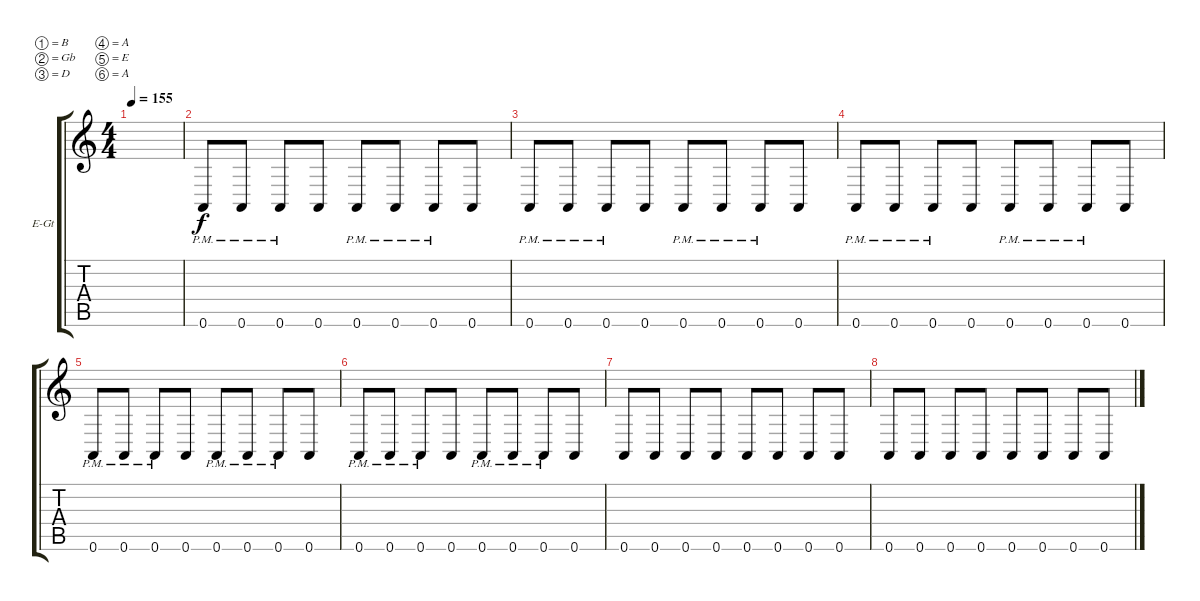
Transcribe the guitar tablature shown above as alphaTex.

\defaultSystemsLayout 4
\bracketExtendMode groupsimilarinstruments
\firstSystemTrackNameOrientation horizontal
\otherSystemsTrackNameOrientation horizontal
\track ("Extra Guitar Center" "E-Gt") {instrument distortionguitar}
\staff {score tabs}
\tuning (B3 Gb3 D3 A2 E2 A1)
\ts (4 4)
\tempo 155
\clef g2
\scale
0.333333
\ks c
|
\scale
0.333333 0.6{pm}.8 0.6{pm}.8 0.6{pm}.8 0.6.8 0.6{pm}.8 0.6{pm}.8 0.6{pm}.8 0.6.8 |
\scale
0.333333 0.6{pm}.8 0.6{pm}.8 0.6{pm}.8 0.6.8 0.6{pm}.8 0.6{pm}.8 0.6{pm}.8 0.6.8 |
\scale
0.333333 0.6{pm}.8 0.6{pm}.8 0.6{pm}.8 0.6.8 0.6{pm}.8 0.6{pm}.8 0.6{pm}.8 0.6.8 |
\scale
0.333333 0.6{pm}.8 0.6{pm}.8 0.6{pm}.8 0.6.8 0.6{pm}.8 0.6{pm}.8 0.6{pm}.8 0.6.8 |
\scale
0.333333 0.6{pm}.8 0.6{pm}.8 0.6{pm}.8 0.6.8 0.6{pm}.8 0.6{pm}.8 0.6{pm}.8 0.6.8 |
\scale
0.333333 0.6.8 0.6.8 0.6.8 0.6.8 0.6.8 0.6.8 0.6.8 0.6.8 |
\scale
0.333333 0.6.8 0.6.8 0.6.8 0.6.8 0.6.8 0.6.8 0.6.8 0.6.8 |
\scale
0.333333
